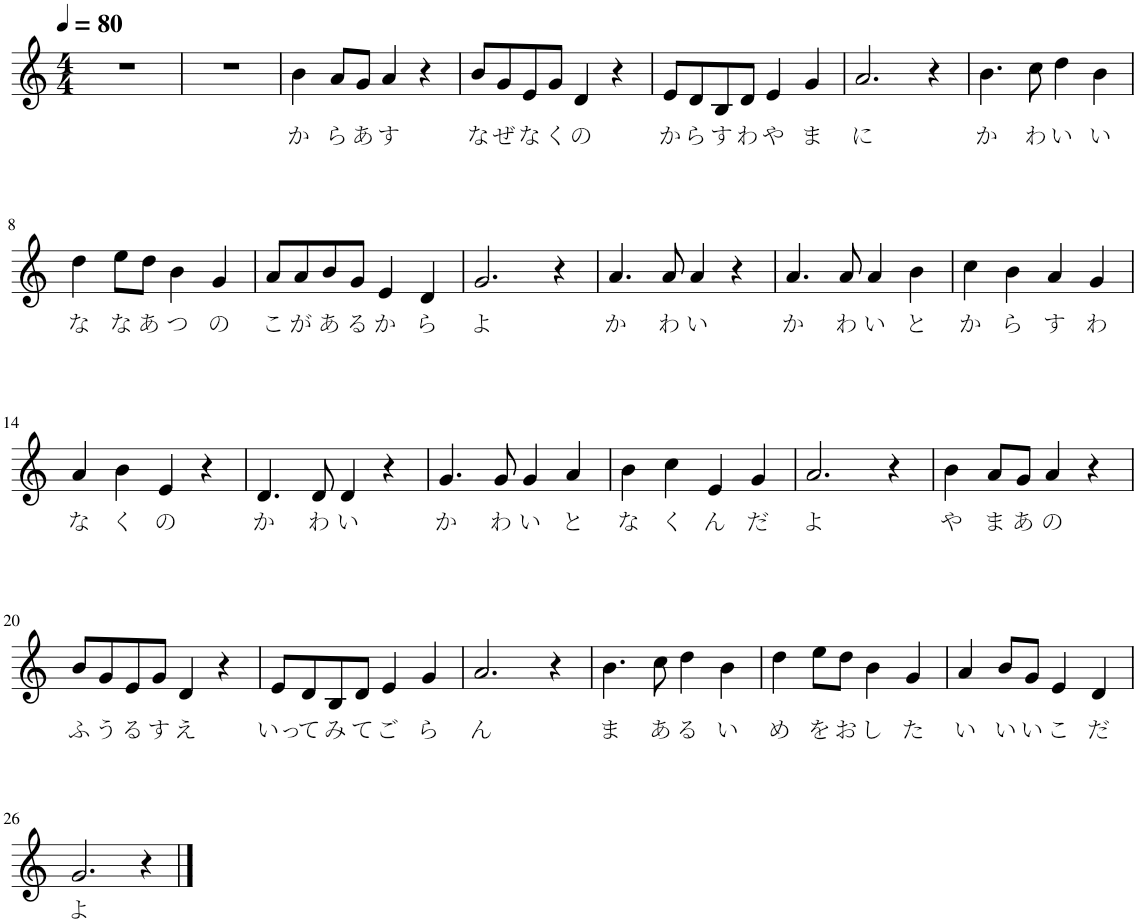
**kern	**text
*part1	*part1
*staff1	*staff1
*I"ピアノ	*
*clefG2	*
*k[]	*
*M4/4	*
*MM80	*
=1	=1
1r	.
=2	=2
1r	.
=3	=3
!	!LO:LY:b
4b\	か
!	!LO:LY:b
8a/L	ら
!	!LO:LY:b
8g/J	あ
!	!LO:LY:b
4a/	す
4r	.
=4	=4
!	!LO:LY:b
8b/L	な
!	!LO:LY:b
8g/	ぜ
!	!LO:LY:b
8e/	な
!	!LO:LY:b
8g/J	く
!	!LO:LY:b
4d/	の
4r	.
=5	=5
!	!LO:LY:b
8e/L	か
!	!LO:LY:b
8d/	ら
!	!LO:LY:b
8B/	す
!	!LO:LY:b
8d/J	わ
!	!LO:LY:b
4e/	や
!	!LO:LY:b
4g/	ま
=6	=6
!	!LO:LY:b
2.a/	に
4r	.
=7	=7
!	!LO:LY:b
4.b\	か
!	!LO:LY:b
8cc\	わ
!	!LO:LY:b
4dd\	い
!	!LO:LY:b
4b\	い
!!LO:LB:g=z
=8	=8
!	!LO:LY:b
4dd\	な
!	!LO:LY:b
8ee\L	な
!	!LO:LY:b
8dd\J	あ
!	!LO:LY:b
4b\	つ
!	!LO:LY:b
4g/	の
=9	=9
!	!LO:LY:b
8a/L	こ
!	!LO:LY:b
8a/	が
!	!LO:LY:b
8b/	あ
!	!LO:LY:b
8g/J	る
!	!LO:LY:b
4e/	か
!	!LO:LY:b
4d/	ら
=10	=10
!	!LO:LY:b
2.g/	よ
4r	.
=11	=11
!	!LO:LY:b
4.a/	か
!	!LO:LY:b
8a/	わ
!	!LO:LY:b
4a/	い
4r	.
=12	=12
!	!LO:LY:b
4.a/	か
!	!LO:LY:b
8a/	わ
!	!LO:LY:b
4a/	い
!	!LO:LY:b
4b\	と
=13	=13
!	!LO:LY:b
4cc\	か
!	!LO:LY:b
4b\	ら
!	!LO:LY:b
4a/	す
!	!LO:LY:b
4g/	わ
!!LO:LB:g=z
=14	=14
!	!LO:LY:b
4a/	な
!	!LO:LY:b
4b\	く
!	!LO:LY:b
4e/	の
4r	.
=15	=15
!	!LO:LY:b
4.d/	か
!	!LO:LY:b
8d/	わ
!	!LO:LY:b
4d/	い
4r	.
=16	=16
!	!LO:LY:b
4.g/	か
!	!LO:LY:b
8g/	わ
!	!LO:LY:b
4g/	い
!	!LO:LY:b
4a/	と
=17	=17
!	!LO:LY:b
4b\	な
!	!LO:LY:b
4cc\	く
!	!LO:LY:b
4e/	ん
!	!LO:LY:b
4g/	だ
=18	=18
!	!LO:LY:b
2.a/	よ
4r	.
=19	=19
!	!LO:LY:b
4b\	や
!	!LO:LY:b
8a/L	ま
!	!LO:LY:b
8g/J	あ
!	!LO:LY:b
4a/	の
4r	.
!!LO:LB:g=z
=20	=20
!	!LO:LY:b
8b/L	ふ
!	!LO:LY:b
8g/	う
!	!LO:LY:b
8e/	る
!	!LO:LY:b
8g/J	す
!	!LO:LY:b
4d/	え
4r	.
=21	=21
!	!LO:LY:b
8e/L	いっ
!	!LO:LY:b
8d/	て
!	!LO:LY:b
8B/	み
!	!LO:LY:b
8d/J	て
!	!LO:LY:b
4e/	ご
!	!LO:LY:b
4g/	ら
=22	=22
!	!LO:LY:b
2.a/	ん
4r	.
=23	=23
!	!LO:LY:b
4.b\	ま
!	!LO:LY:b
8cc\	あ
!	!LO:LY:b
4dd\	る
!	!LO:LY:b
4b\	い
=24	=24
!	!LO:LY:b
4dd\	め
!	!LO:LY:b
8ee\L	を
!	!LO:LY:b
8dd\J	お
!	!LO:LY:b
4b\	し
!	!LO:LY:b
4g/	た
=25	=25
!	!LO:LY:b
4a/	い
!	!LO:LY:b
8b/L	い
!	!LO:LY:b
8g/J	い
!	!LO:LY:b
4e/	こ
!	!LO:LY:b
4d/	だ
!!LO:LB:g=z
=26	=26
!	!LO:LY:b
2.g/	よ
4r	.
==	==
*-	*-
